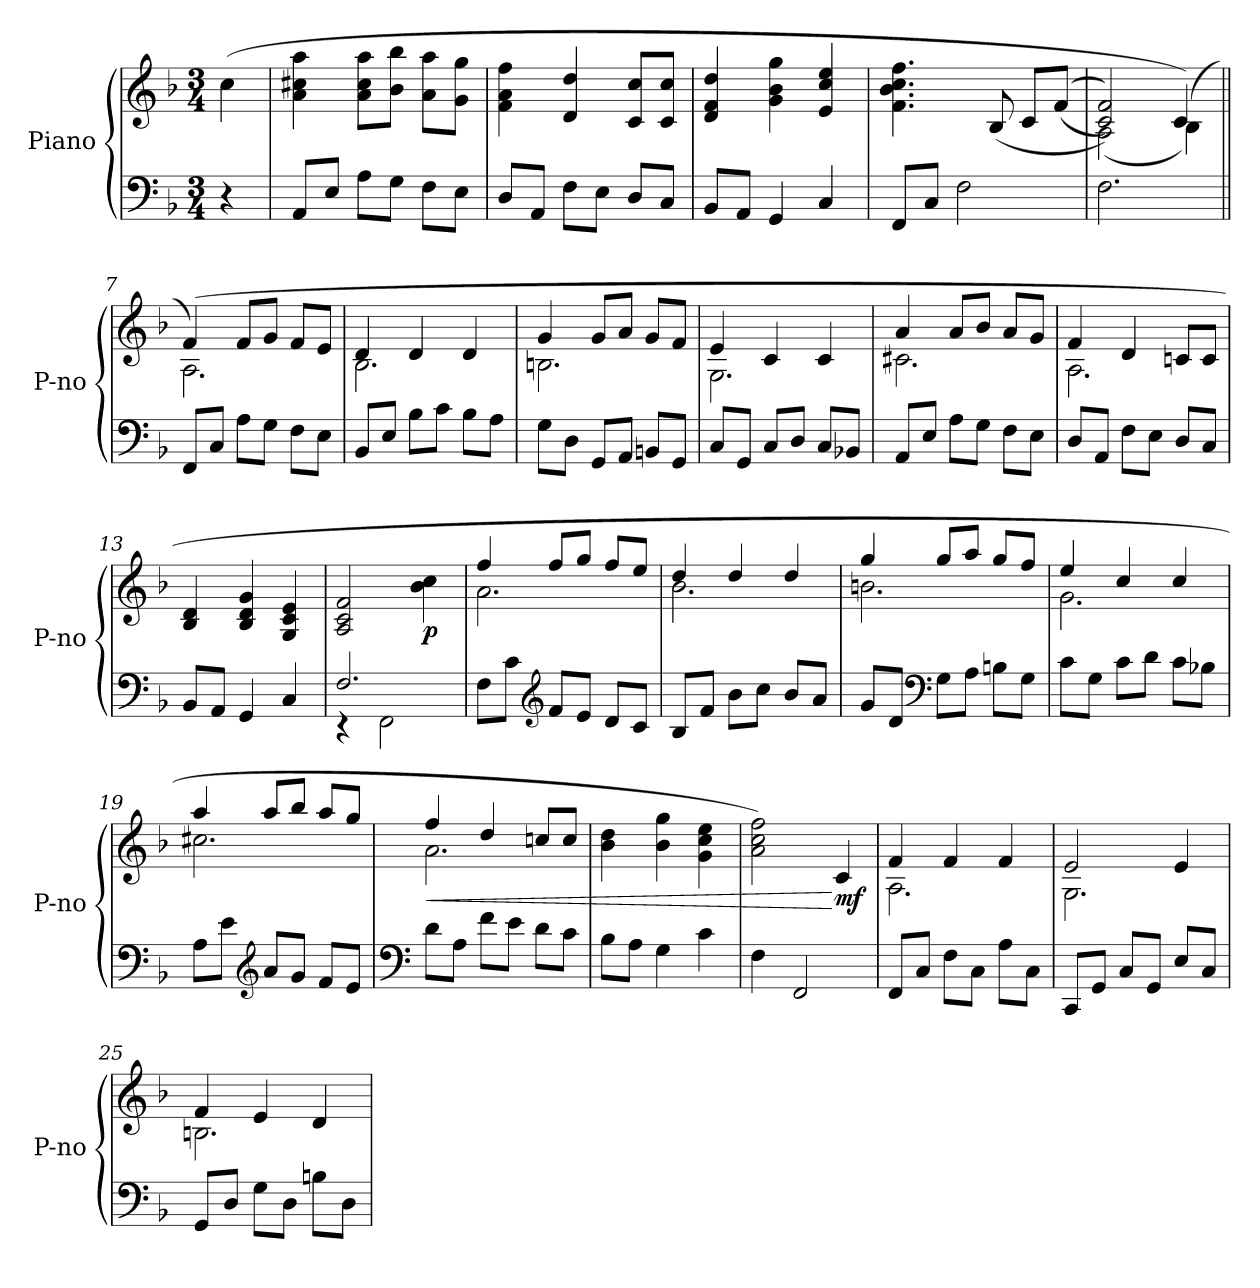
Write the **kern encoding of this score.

**kern	**kern	**dynam
*part1	*part1	*part1
*staff2	*staff1	*staff1/2
*I"Piano	*	*
*I'P-no	*	*
*clefF4	*clefG2	*
*k[b-]	*k[b-]	*
*M3/4	*M3/4	*
*MM90	*MM90	*
=1	=1	=1
4r	(>4cc\	.
=2	=2	=2
8AA/L	4a\ 4cc#X\ 4aa\	.
8E/J	.	.
8A\L	8a\ 8cc#\ 8aa\L	.
8G\J	8b-\ 8bb-\J	.
8F\L	8a\ 8aa\L	.
8E\J	8g\ 8gg\J	.
=3	=3	=3
*	*MM80	*
8D/L	4f\ 4a\ 4ff\	.
8AA/J	.	.
8F\L	4d/ 4dd/	.
8E\J	.	.
8D/L	8c/ 8cc/L	.
8C/J	8c/ 8cc/J	.
=4	=4	=4
*	*MM70	*
8BB-/L	4d/ 4f/ 4dd/	.
8AA/J	.	.
4GG/	4g\ 4b-\ 4gg\	.
4C/	4e/ 4cc/ 4ee/	.
=5	=5	=5
8FF/L	4.f\ 4.b-\ 4.cc\ 4.ff\	.
8C/J	.	.
2F\	.	.
.	(<8B-/	.
.	8c/L	.
.	(<(<8f/J	.
=6	=6	=6
*	*^	*
2.F\	2c/ 2f/)))	(<2A\	.
*	*MM80	*	*
.	(>4c/)	4B-\)	.
=7||	=7||	=7||	=7||
8FF/L	(>4f/)	2.A\	.
8C/J	.	.	.
8A\L	8f/L	.	.
8G\J	8g/J	.	.
8F\L	8f/L	.	.
8E\J	8e/J	.	.
!!LO:LB:g=z	!!
=8	=8	=8	=8
8BB-/L	4d/	2.B-\	.
8E/J	.	.	.
8B-\L	4d/	.	.
8c\J	.	.	.
8B-\L	4d/	.	.
8A\J	.	.	.
=9	=9	=9	=9
8G\L	4g/	2.Bn\	.
8D\J	.	.	.
8GG/L	8g/L	.	.
8AA/J	8a/J	.	.
8BBn/L	8g/L	.	.
8GG/J	8f/J	.	.
=10	=10	=10	=10
8C/L	4e/	2.G\	.
8GG/J	.	.	.
8C/L	4c/	.	.
8D/J	.	.	.
8C/L	4c/	.	.
8BB-X/J	.	.	.
=11	=11	=11	=11
8AA/L	4a/	2.c#X\	.
8E/J	.	.	.
8A\L	8a/L	.	.
8G\J	8b-/J	.	.
8F\L	8a/L	.	.
8E\J	8g/J	.	.
=12	=12	=12	=12
8D/L	4f/	2.A\	.
8AA/J	.	.	.
8F\L	4d/	.	.
8E\J	.	.	.
8D/L	8cn/L	.	.
8C/J	8c/J	.	.
*	*v	*v	*
=13	=13	=13
8BB-/L	4B-/ 4d/	.
8AA/J	.	.
4GG/	4B-/ 4d/ 4g/	.
4C/	4G/ 4c/ 4e/	.
=14	=14	=14
*^	*	*
2.F/	4r	2A/ 2c/ 2f/	.
.	2FF\	.	.
!	!	!	!LO:DY:b
.	.	4b-\ 4cc\	p
*v	*v	*	*
!!LO:LB:g=z
=15	=15	=15
*	*^	*
8F\L	4ff/	2.a\	.
8c\J	.	.	.
*clefG2	*	*	*
8f/L	8ff/L	.	.
8e/J	8gg/J	.	.
8d/L	8ff/L	.	.
8c/J	8ee/J	.	.
=16	=16	=16	=16
8B-/L	4dd/	2.b-\	.
8f/J	.	.	.
8b-\L	4dd/	.	.
8cc\J	.	.	.
8b-/L	4dd/	.	.
8a/J	.	.	.
=17	=17	=17	=17
8g/L	4gg/	2.bn\	.
8d/J	.	.	.
*clefF4	*	*	*
8G\L	8gg/L	.	.
8A\J	8aa/J	.	.
8Bn\L	8gg/L	.	.
8G\J	8ff/J	.	.
=18	=18	=18	=18
8c\L	4ee/	2.g\	.
8G\J	.	.	.
8c\L	4cc/	.	.
8d\J	.	.	.
8c\L	4cc/	.	.
8B-X\J	.	.	.
=19	=19	=19	=19
8A\L	4aa/	2.cc#X\	.
8e\J	.	.	.
*clefG2	*	*	*
8a/L	8aa/L	.	.
8g/J	8bb-/J	.	.
8f/L	8aa/L	.	.
8e/J	8gg/J	.	.
!!LO:LB:g=z	!!
=20	=20	=20	=20
*clefF4	*	*	*
*	*MM75	*	*
!	!	!	!LO:HP:b
8d\L	4ff/	2.a\	<
8A\J	.	.	.
8f\L	4dd/	.	.
8e\J	.	.	.
*	*MM70	*	*
8d\L	8ccn/L	.	.
8c\J	8cc/J	.	.
*	*v	*v	*
=21	=21	=21
*	*MM65	*
8B-\L	4b-\ 4dd\	.
8A\J	.	.
4G\	4b-\ 4gg\	.
4c\	4g\ 4cc\ 4ee\	.
=22	=22	=22
4F\	2a\ 2cc\ 2ff\)	.
2FF/	.	.
*	*MM80	*
!	!	!LO:DY:n=1:b
.	4c/	[ mf
=23	=23	=23
*	*^	*
8FF/L	4f/	2.A\	.
8C/J	.	.	.
8F\L	4f/	.	.
8C\J	.	.	.
8A\L	4f/	.	.
8C\J	.	.	.
=24	=24	=24	=24
8CC/L	2e/	2.G\	.
8GG/J	.	.	.
8C/L	.	.	.
8GG/J	.	.	.
8E/L	4e/	.	.
8C/J	.	.	.
=25	=25	=25	=25
8GG/L	4f/	2.Bn\	.
8D/J	.	.	.
8G\L	4e/	.	.
8D\J	.	.	.
8Bn\L	4d/	.	.
8D\J	.	.	.
*	*v	*v	*
=	=	=
*-	*-	*-
